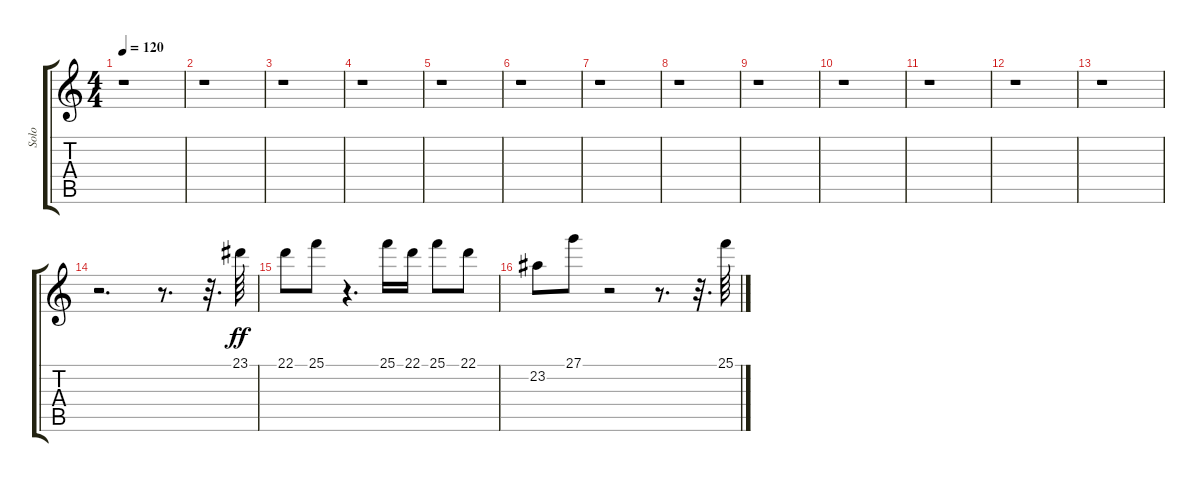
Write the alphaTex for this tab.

\track ("Solo" "Solo") {instrument ocarina}
\staff {score tabs}
\tuning (E4 B3 G3 D3 A2 E2) {hide}
\ts (4 4)
\tempo 120
\clef g2
\ks c
r.1{dy ff} |
r.1 |
r.1 |
r.1 |
r.1 |
r.1 |
r.1 |
r.1 |
r.1 |
r.1 |
r.1 |
r.1 |
r.1 |
r.2{d} r.8{d} r.32{d} 23.1.64 |
22.1.8 25.1.8 r.4{d} 25.1.16 22.1.16 25.1.8 22.1.8 |
23.2.8 27.1.8 r.2 r.8{d} r.32{d} 25.1.64
